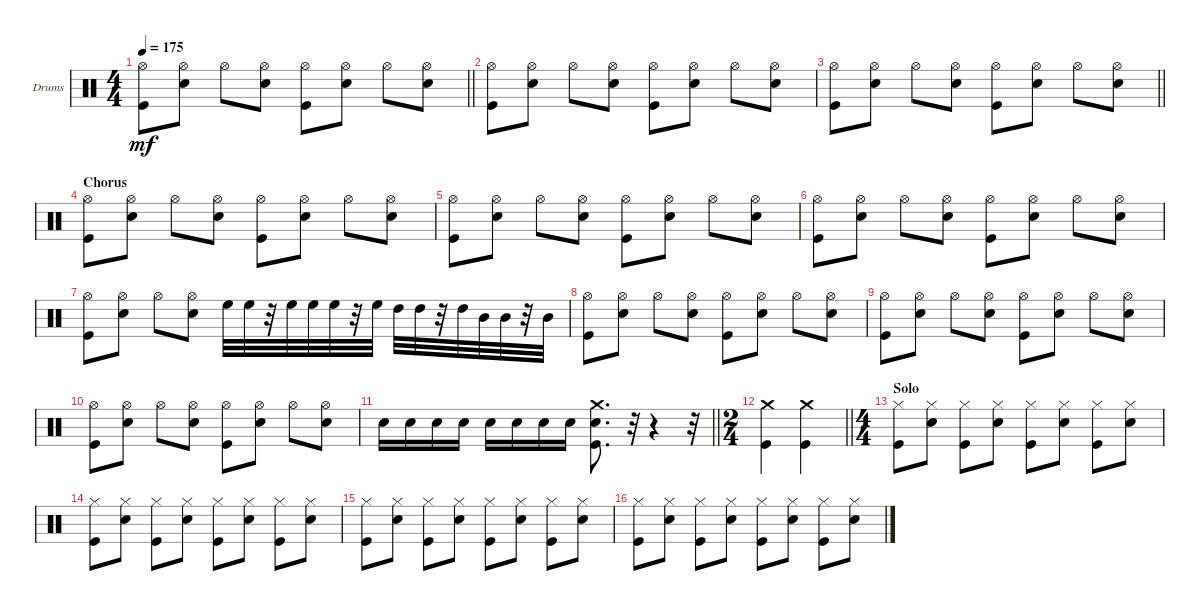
\bracketExtendMode groupsimilarinstruments
\firstSystemTrackNameOrientation horizontal
\otherSystemsTrackNameOrientation horizontal
\track ("Drums" "Drums") {instrument percussion}
\staff {score}
\articulation defaults
\ts (4 4)
\tempo 175
\clef neutral
\barLineRight lightlight
\ks c
("Kick (hit)" "Hi-Hat (open)").8{dy mf} ("Snare (hit) 2" "Hi-Hat (open)").8 "Hi-Hat (open)".8 ("Snare (hit) 2" "Hi-Hat (open)").8 ("Kick (hit)" "Hi-Hat (open)").8 ("Snare (hit) 2" "Hi-Hat (open)").8 "Hi-Hat (open)".8 ("Snare (hit) 2" "Hi-Hat (open)").8 |
("Kick (hit)" "Hi-Hat (open)").8 ("Snare (hit) 2" "Hi-Hat (open)").8 "Hi-Hat (open)".8 ("Snare (hit) 2" "Hi-Hat (open)").8 ("Kick (hit)" "Hi-Hat (open)").8 ("Snare (hit) 2" "Hi-Hat (open)").8 "Hi-Hat (open)".8 ("Snare (hit) 2" "Hi-Hat (open)").8 |
\barLineRight lightlight
("Kick (hit)" "Hi-Hat (open)").8 ("Snare (hit) 2" "Hi-Hat (open)").8 "Hi-Hat (open)".8 ("Snare (hit) 2" "Hi-Hat (open)").8 ("Kick (hit)" "Hi-Hat (open)").8 ("Snare (hit) 2" "Hi-Hat (open)").8 "Hi-Hat (open)".8 ("Snare (hit) 2" "Hi-Hat (open)").8 |
\section ("" "Chorus")
("Kick (hit)" "Hi-Hat (open)").8 ("Snare (hit) 2" "Hi-Hat (open)").8 "Hi-Hat (open)".8 ("Snare (hit) 2" "Hi-Hat (open)").8 ("Kick (hit)" "Hi-Hat (open)").8 ("Snare (hit) 2" "Hi-Hat (open)").8 "Hi-Hat (open)".8 ("Snare (hit) 2" "Hi-Hat (open)").8 |
("Kick (hit)" "Hi-Hat (open)").8 ("Snare (hit) 2" "Hi-Hat (open)").8 "Hi-Hat (open)".8 ("Snare (hit) 2" "Hi-Hat (open)").8 ("Kick (hit)" "Hi-Hat (open)").8 ("Snare (hit) 2" "Hi-Hat (open)").8 "Hi-Hat (open)".8 ("Snare (hit) 2" "Hi-Hat (open)").8 |
("Kick (hit)" "Hi-Hat (open)").8 ("Snare (hit) 2" "Hi-Hat (open)").8 "Hi-Hat (open)".8 ("Snare (hit) 2" "Hi-Hat (open)").8 ("Kick (hit)" "Hi-Hat (open)").8 ("Snare (hit) 2" "Hi-Hat (open)").8 "Hi-Hat (open)".8 ("Snare (hit) 2" "Hi-Hat (open)").8 |
("Kick (hit)" "Hi-Hat (open)").8 ("Snare (hit) 2" "Hi-Hat (open)").8 "Hi-Hat (open)".8 ("Snare (hit) 2" "Hi-Hat (open)").8 "High Floor Tom (hit)".32 "High Floor Tom (hit)".32 r.32 "High Floor Tom (hit)".32 "High Floor Tom (hit)".32 "High Floor Tom (hit)".32 r.32 "High Floor Tom (hit)".32 "High Tom (hit)".32 "High Tom (hit)".32 r.32 "High Tom (hit)".32 "Mid Tom (hit)".32 "Mid Tom (hit)".32 r.32 "Mid Tom (hit)".32 |
("Kick (hit)" "Hi-Hat (open)").8 ("Snare (hit) 2" "Hi-Hat (open)").8 "Hi-Hat (open)".8 ("Snare (hit) 2" "Hi-Hat (open)").8 ("Kick (hit)" "Hi-Hat (open)").8 ("Snare (hit) 2" "Hi-Hat (open)").8 "Hi-Hat (open)".8 ("Snare (hit) 2" "Hi-Hat (open)").8 |
("Kick (hit)" "Hi-Hat (open)").8 ("Snare (hit) 2" "Hi-Hat (open)").8 "Hi-Hat (open)".8 ("Snare (hit) 2" "Hi-Hat (open)").8 ("Kick (hit)" "Hi-Hat (open)").8 ("Snare (hit) 2" "Hi-Hat (open)").8 "Hi-Hat (open)".8 ("Snare (hit) 2" "Hi-Hat (open)").8 |
("Kick (hit)" "Hi-Hat (open)").8 ("Snare (hit) 2" "Hi-Hat (open)").8 "Hi-Hat (open)".8 ("Snare (hit) 2" "Hi-Hat (open)").8 ("Kick (hit)" "Hi-Hat (open)").8 ("Snare (hit) 2" "Hi-Hat (open)").8 "Hi-Hat (open)".8 ("Snare (hit) 2" "Hi-Hat (open)").8 |
\barLineRight lightlight "Snare (hit) 2".16 "Snare (hit) 2".16 "Snare (hit) 2".16 "Snare (hit) 2".16 "Snare (hit) 2".16 "Snare (hit) 2".16 "Snare (hit) 2".16 "Snare (hit) 2".16
("Kick (hit)" "Snare (hit) 2" "Crash medium (hit)").8{d} r.32 r.4 r.32 |
\ts (2 4)
\beaming (8 2 2)
\barLineRight lightlight
("Kick (hit)" "Crash medium (hit)").4 ("Kick (hit)" "Crash medium (hit)").4 |
\ts (4 4)
\beaming (8 2 2 2 2)
\section ("" "Solo")
("Kick (hit)" "Hi-Hat (closed)").8 ("Snare (hit) 2" "Hi-Hat (closed)").8 ("Kick (hit)" "Hi-Hat (closed)").8 ("Snare (hit) 2" "Hi-Hat (closed)").8 ("Kick (hit)" "Hi-Hat (closed)").8 ("Snare (hit) 2" "Hi-Hat (closed)").8 ("Kick (hit)" "Hi-Hat (closed)").8 ("Snare (hit) 2" "Hi-Hat (closed)").8 |
("Kick (hit)" "Hi-Hat (closed)").8 ("Snare (hit) 2" "Hi-Hat (closed)").8 ("Kick (hit)" "Hi-Hat (closed)").8 ("Snare (hit) 2" "Hi-Hat (closed)").8 ("Kick (hit)" "Hi-Hat (closed)").8 ("Snare (hit) 2" "Hi-Hat (closed)").8 ("Kick (hit)" "Hi-Hat (closed)").8 ("Snare (hit) 2" "Hi-Hat (closed)").8 |
("Kick (hit)" "Hi-Hat (closed)").8 ("Snare (hit) 2" "Hi-Hat (closed)").8 ("Kick (hit)" "Hi-Hat (closed)").8 ("Snare (hit) 2" "Hi-Hat (closed)").8 ("Kick (hit)" "Hi-Hat (closed)").8 ("Snare (hit) 2" "Hi-Hat (closed)").8 ("Kick (hit)" "Hi-Hat (closed)").8 ("Snare (hit) 2" "Hi-Hat (closed)").8 |
("Kick (hit)" "Hi-Hat (closed)").8 ("Snare (hit) 2" "Hi-Hat (closed)").8 ("Kick (hit)" "Hi-Hat (closed)").8 ("Snare (hit) 2" "Hi-Hat (closed)").8 ("Kick (hit)" "Hi-Hat (closed)").8 ("Snare (hit) 2" "Hi-Hat (closed)").8 ("Kick (hit)" "Hi-Hat (closed)").8 ("Snare (hit) 2" "Hi-Hat (closed)").8
